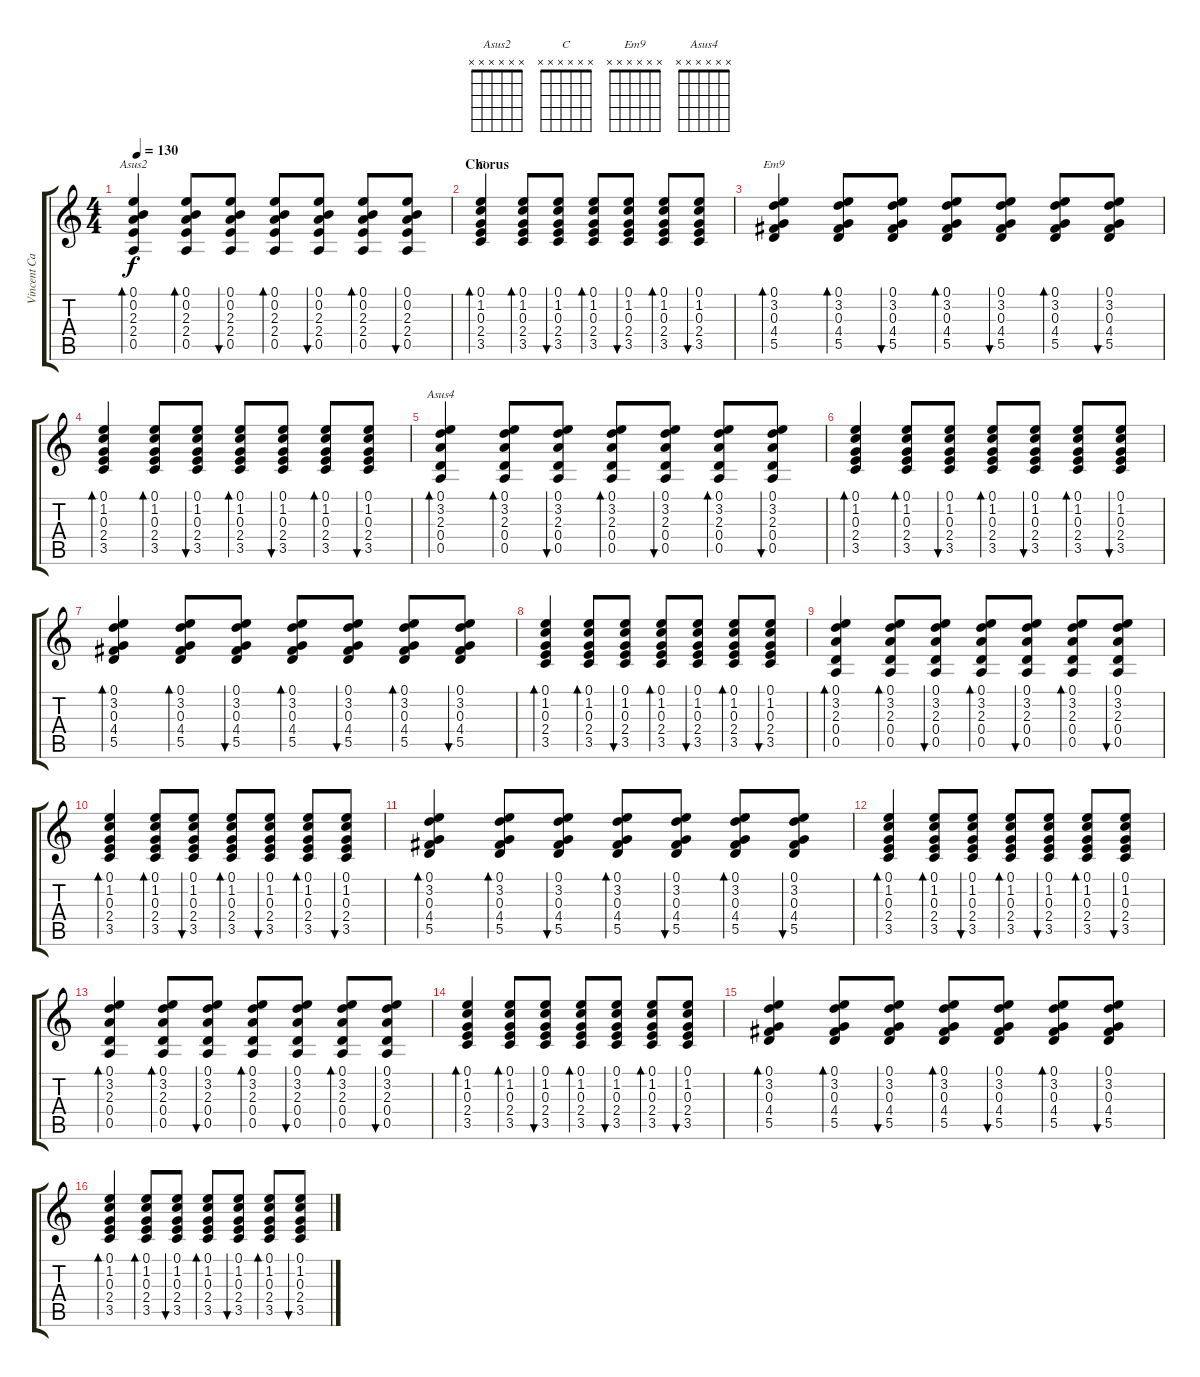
\track ("Vincent Cavanagh (Acoustic Guitar 2)" "Vincent Ca") {instrument acousticguitarsteel}
\staff {score tabs}
\tuning (E4 B3 G3 D3 A2 E2) {hide}
\chord ("Asus2" x x x x x x) {firstfret 0}
\chord ("C" x x x x x x) {firstfret 0}
\chord ("Em9" x x x x x x) {firstfret 0}
\chord ("Asus4" x x x x x x) {firstfret 0}
\ts (4 4)
\tempo 130
\clef g2
\ks c
(0.1 0.2 2.3 2.4 0.5).4{bd 60 ch "Asus2" dy f} (0.1 0.2 2.3 2.4 0.5).8{bd 30} (0.1 0.2 2.3 2.4 0.5).8{bu 30} (0.1 0.2 2.3 2.4 0.5).8{bd 30} (0.1 0.2 2.3 2.4 0.5).8{bu 30} (0.1 0.2 2.3 2.4 0.5).8{bd 30} (0.1 0.2 2.3 2.4 0.5).8{bu 30} |
\section ("" "Chorus")
(0.1 1.2 0.3 2.4 3.5).4{bd 60 ch "C"} (0.1 1.2 0.3 2.4 3.5).8{bd 30} (0.1 1.2 0.3 2.4 3.5).8{bu 30} (0.1 1.2 0.3 2.4 3.5).8{bd 30} (0.1 1.2 0.3 2.4 3.5).8{bu 30} (0.1 1.2 0.3 2.4 3.5).8{bd 30} (0.1 1.2 0.3 2.4 3.5).8{bu 30} |
(0.1 3.2 0.3 4.4 5.5).4{bd 60 ch "Em9"} (0.1 3.2 0.3 4.4 5.5).8{bd 30} (0.1 3.2 0.3 4.4 5.5).8{bu 30} (0.1 3.2 0.3 4.4 5.5).8{bd 30} (0.1 3.2 0.3 4.4 5.5).8{bu 30} (0.1 3.2 0.3 4.4 5.5).8{bd 30} (0.1 3.2 0.3 4.4 5.5).8{bu 30} |
(0.1 1.2 0.3 2.4 3.5).4{bd 60} (0.1 1.2 0.3 2.4 3.5).8{bd 30} (0.1 1.2 0.3 2.4 3.5).8{bu 30} (0.1 1.2 0.3 2.4 3.5).8{bd 30} (0.1 1.2 0.3 2.4 3.5).8{bu 30} (0.1 1.2 0.3 2.4 3.5).8{bd 30} (0.1 1.2 0.3 2.4 3.5).8{bu 30} |
(0.1 3.2 2.3 0.4 0.5).4{bd 60 ch "Asus4"} (0.1 3.2 2.3 0.4 0.5).8{bd 30} (0.1 3.2 2.3 0.4 0.5).8{bu 30} (0.1 3.2 2.3 0.4 0.5).8{bd 30} (0.1 3.2 2.3 0.4 0.5).8{bu 30} (0.1 3.2 2.3 0.4 0.5).8{bd 30} (0.1 3.2 2.3 0.4 0.5).8{bu 30} |
(0.1 1.2 0.3 2.4 3.5).4{bd 60} (0.1 1.2 0.3 2.4 3.5).8{bd 30} (0.1 1.2 0.3 2.4 3.5).8{bu 30} (0.1 1.2 0.3 2.4 3.5).8{bd 30} (0.1 1.2 0.3 2.4 3.5).8{bu 30} (0.1 1.2 0.3 2.4 3.5).8{bd 30} (0.1 1.2 0.3 2.4 3.5).8{bu 30} |
(0.1 3.2 0.3 4.4 5.5).4{bd 60} (0.1 3.2 0.3 4.4 5.5).8{bd 30} (0.1 3.2 0.3 4.4 5.5).8{bu 30} (0.1 3.2 0.3 4.4 5.5).8{bd 30} (0.1 3.2 0.3 4.4 5.5).8{bu 30} (0.1 3.2 0.3 4.4 5.5).8{bd 30} (0.1 3.2 0.3 4.4 5.5).8{bu 30} |
(0.1 1.2 0.3 2.4 3.5).4{bd 60} (0.1 1.2 0.3 2.4 3.5).8{bd 30} (0.1 1.2 0.3 2.4 3.5).8{bu 30} (0.1 1.2 0.3 2.4 3.5).8{bd 30} (0.1 1.2 0.3 2.4 3.5).8{bu 30} (0.1 1.2 0.3 2.4 3.5).8{bd 30} (0.1 1.2 0.3 2.4 3.5).8{bu 30} |
(0.1 3.2 2.3 0.4 0.5).4{bd 60} (0.1 3.2 2.3 0.4 0.5).8{bd 30} (0.1 3.2 2.3 0.4 0.5).8{bu 30} (0.1 3.2 2.3 0.4 0.5).8{bd 30} (0.1 3.2 2.3 0.4 0.5).8{bu 30} (0.1 3.2 2.3 0.4 0.5).8{bd 30} (0.1 3.2 2.3 0.4 0.5).8{bu 30} |
(0.1 1.2 0.3 2.4 3.5).4{bd 60} (0.1 1.2 0.3 2.4 3.5).8{bd 30} (0.1 1.2 0.3 2.4 3.5).8{bu 30} (0.1 1.2 0.3 2.4 3.5).8{bd 30} (0.1 1.2 0.3 2.4 3.5).8{bu 30} (0.1 1.2 0.3 2.4 3.5).8{bd 30} (0.1 1.2 0.3 2.4 3.5).8{bu 30} |
(0.1 3.2 0.3 4.4 5.5).4{bd 60} (0.1 3.2 0.3 4.4 5.5).8{bd 30} (0.1 3.2 0.3 4.4 5.5).8{bu 30} (0.1 3.2 0.3 4.4 5.5).8{bd 30} (0.1 3.2 0.3 4.4 5.5).8{bu 30} (0.1 3.2 0.3 4.4 5.5).8{bd 30} (0.1 3.2 0.3 4.4 5.5).8{bu 30} |
(0.1 1.2 0.3 2.4 3.5).4{bd 60} (0.1 1.2 0.3 2.4 3.5).8{bd 30} (0.1 1.2 0.3 2.4 3.5).8{bu 30} (0.1 1.2 0.3 2.4 3.5).8{bd 30} (0.1 1.2 0.3 2.4 3.5).8{bu 30} (0.1 1.2 0.3 2.4 3.5).8{bd 30} (0.1 1.2 0.3 2.4 3.5).8{bu 30} |
(0.1 3.2 2.3 0.4 0.5).4{bd 60} (0.1 3.2 2.3 0.4 0.5).8{bd 30} (0.1 3.2 2.3 0.4 0.5).8{bu 30} (0.1 3.2 2.3 0.4 0.5).8{bd 30} (0.1 3.2 2.3 0.4 0.5).8{bu 30} (0.1 3.2 2.3 0.4 0.5).8{bd 30} (0.1 3.2 2.3 0.4 0.5).8{bu 30} |
(0.1 1.2 0.3 2.4 3.5).4{bd 60} (0.1 1.2 0.3 2.4 3.5).8{bd 30} (0.1 1.2 0.3 2.4 3.5).8{bu 30} (0.1 1.2 0.3 2.4 3.5).8{bd 30} (0.1 1.2 0.3 2.4 3.5).8{bu 30} (0.1 1.2 0.3 2.4 3.5).8{bd 30} (0.1 1.2 0.3 2.4 3.5).8{bu 30} |
(0.1 3.2 0.3 4.4 5.5).4{bd 60} (0.1 3.2 0.3 4.4 5.5).8{bd 30} (0.1 3.2 0.3 4.4 5.5).8{bu 30} (0.1 3.2 0.3 4.4 5.5).8{bd 30} (0.1 3.2 0.3 4.4 5.5).8{bu 30} (0.1 3.2 0.3 4.4 5.5).8{bd 30} (0.1 3.2 0.3 4.4 5.5).8{bu 30} |
(0.1 1.2 0.3 2.4 3.5).4{bd 60} (0.1 1.2 0.3 2.4 3.5).8{bd 30} (0.1 1.2 0.3 2.4 3.5).8{bu 30} (0.1 1.2 0.3 2.4 3.5).8{bd 30} (0.1 1.2 0.3 2.4 3.5).8{bu 30} (0.1 1.2 0.3 2.4 3.5).8{bd 30} (0.1 1.2 0.3 2.4 3.5).8{bu 30}
